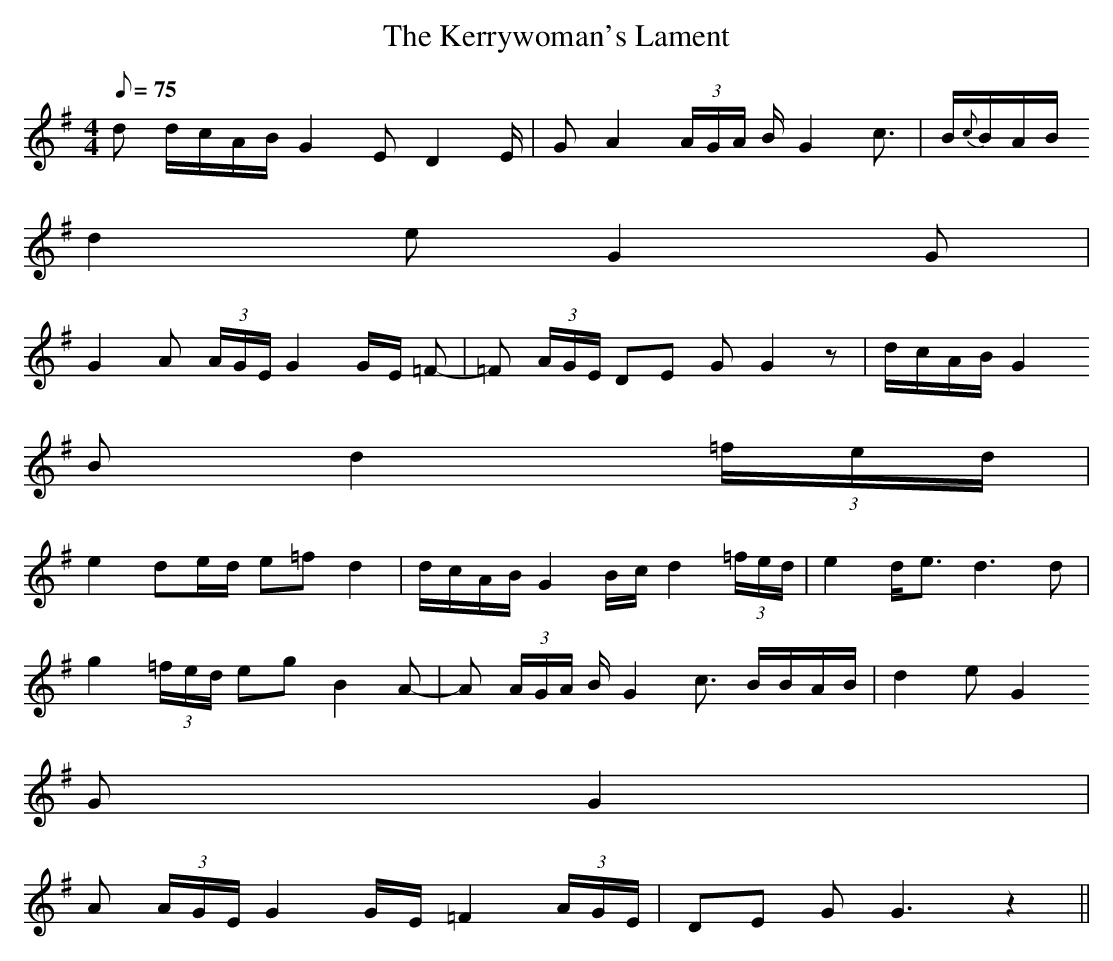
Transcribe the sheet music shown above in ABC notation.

X:1
T:Kerrywoman's Lament, The
M:4/4
L:1/8
Q:75
K:G
d d/2c/2A/2B/2 G2 E D2 E/2|G A2 (3A/2G/2A/2 B/2 G2 c3/2|B/2{c}B/2A/2B/2
d2 e G2 G|
G2 A (3A/2G/2E/2 G2 G/2E/2 =F-|-=F (3A/2G/2E/2 DE G G2 z|d/2c/2A/2B/2 G2
 B d2 (3=f/2e/2d/2|
e2 de/2d/2 e=f d2|d/2c/2A/2B/2 G2 B/2c/2 d2 (3=f/2e/2d/2|e2 d<e d3 d|
g2 (3=f/2e/2d/2 eg B2 A-|-A (3A/2G/2A/2 B/2 G2 c3/2 B/2B/2A/2B/2|d2 e G2
 G G2|
A (3A/2G/2E/2 G2 G/2E/2 =F2 (3A/2G/2E/2|DE G G3 z2||
